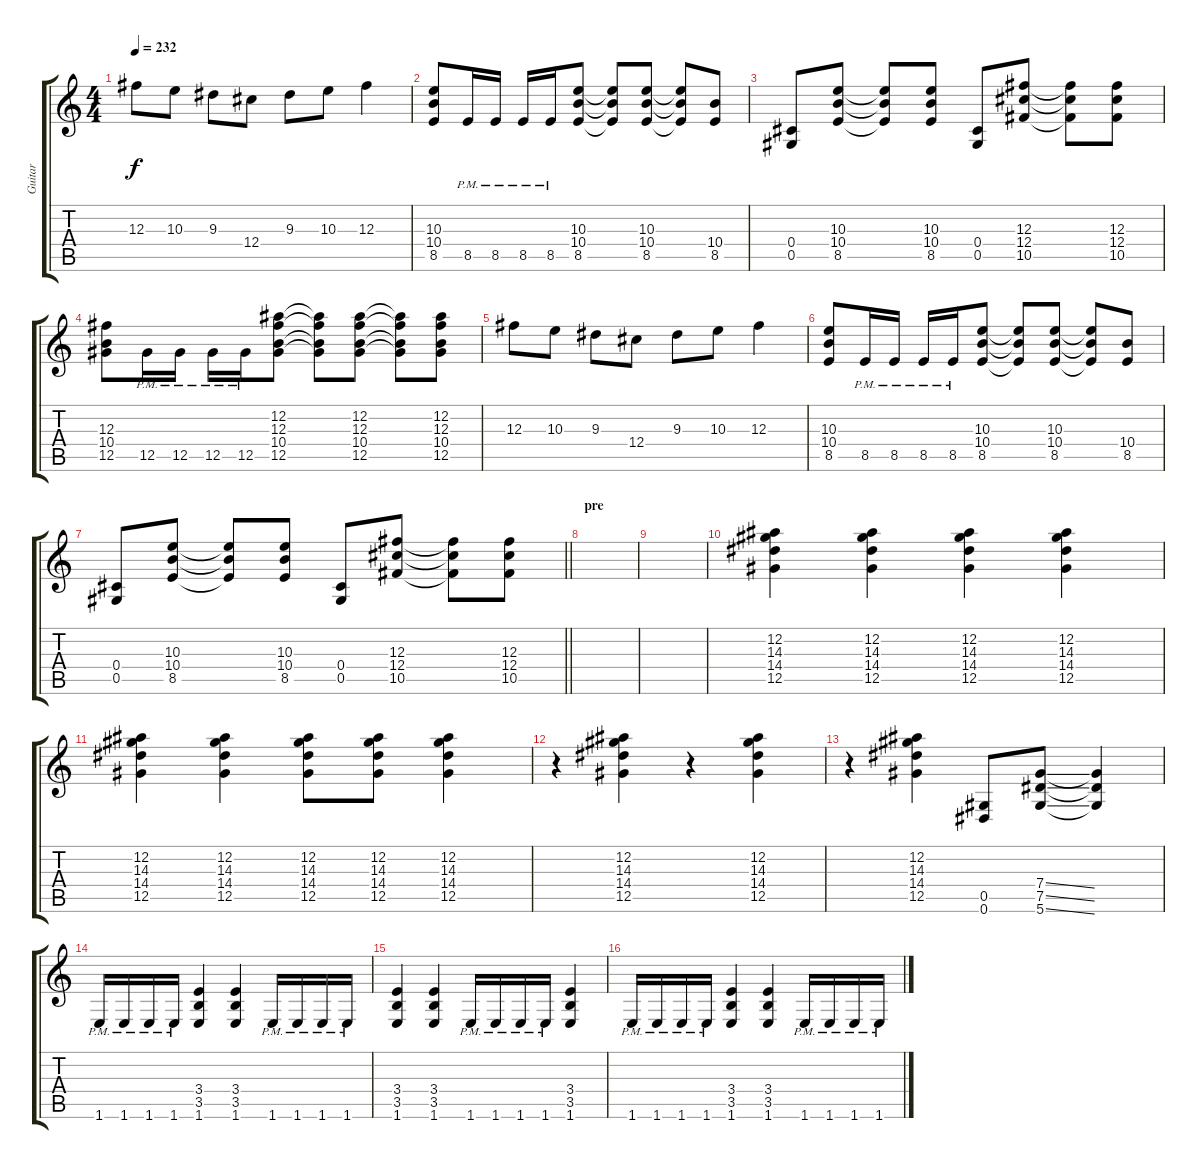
\track ("Guitar" "Guitar") {instrument distortionguitar}
\staff {score tabs}
\tuning (Eb4 Bb3 Gb3 Db3 Ab2 Eb2) {hide}
\ts (4 4)
\tempo 232
\clef g2
\ks c
12.3.8{dy f} 10.3.8 9.3.8 12.4.8 9.3.8 10.3.8 12.3.4 |
(10.3 10.4 8.5).8 8.5{pm}.16 8.5{pm}.16 8.5{pm}.16 8.5{pm}.16 (10.3 10.4 8.5).8 (10.3{t} 10.4{t} 8.5{t}).8 (10.3 10.4 8.5).8 (10.3{t} 10.4{t} 8.5{t}).8 (10.4 8.5).8 |
(0.4 0.5).8 (10.3 10.4 8.5).8 (10.3{t} 10.4{t} 8.5{t}).8 (10.3 10.4 8.5).8 (0.4 0.5).8 (12.3 12.4 10.5).8 (12.3{t} 12.4{t} 10.5{t}).8 (12.3 12.4 10.5).8 |
(12.3 10.4 12.5).8 12.5{pm}.16 12.5{pm}.16 12.5{pm}.16 12.5{pm}.16 (12.2 12.3 10.4 12.5).8 (12.2{t} 12.3{t} 10.4{t} 12.5{t}).8 (12.2 12.3 10.4 12.5).8 (12.2{t} 12.3{t} 10.4{t} 12.5{t}).8 (12.2 12.3 10.4 12.5).8 |
12.3.8 10.3.8 9.3.8 12.4.8 9.3.8 10.3.8 12.3.4 |
(10.3 10.4 8.5).8 8.5{pm}.16 8.5{pm}.16 8.5{pm}.16 8.5{pm}.16 (10.3 10.4 8.5).8 (10.3{t} 10.4{t} 8.5{t}).8 (10.3 10.4 8.5).8 (10.3{t} 10.4{t} 8.5{t}).8 (10.4 8.5).8 |
\barLineRight lightlight
(0.4 0.5).8 (10.3 10.4 8.5).8 (10.3{t} 10.4{t} 8.5{t}).8 (10.3 10.4 8.5).8 (0.4 0.5).8 (12.3 12.4 10.5).8 (12.3{t} 12.4{t} 10.5{t}).8 (12.3 12.4 10.5).8 |
\section ("" "pre")
|
|
(12.2 14.3 14.4 12.5).4 (12.2 14.3 14.4 12.5).4 (12.2 14.3 14.4 12.5).4 (12.2 14.3 14.4 12.5).4 |
(12.2 14.3 14.4 12.5).4 (12.2 14.3 14.4 12.5).4 (12.2 14.3 14.4 12.5).8 (12.2 14.3 14.4 12.5).8 (12.2 14.3 14.4 12.5).4 |
r.4 (12.2 14.3 14.4 12.5).4 r.4 (12.2 14.3 14.4 12.5).4 |
r.4 (12.2 14.3 14.4 12.5).4 (0.5 0.6).8 (7.4{ss} 7.5{ss} 5.6{ss}).8 (7.4{t} 7.5{t} 5.6{t}).4 |
1.6{pm}.16 1.6{pm}.16 1.6{pm}.16 1.6{pm}.16 (3.4 3.5 1.6).4 (3.4 3.5 1.6).4 1.6{pm}.16 1.6{pm}.16 1.6{pm}.16 1.6{pm}.16 |
(3.4 3.5 1.6).4 (3.4 3.5 1.6).4 1.6{pm}.16 1.6{pm}.16 1.6{pm}.16 1.6{pm}.16 (3.4 3.5 1.6).4 |
1.6{pm}.16 1.6{pm}.16 1.6{pm}.16 1.6{pm}.16 (3.4 3.5 1.6).4 (3.4 3.5 1.6).4 1.6{pm}.16 1.6{pm}.16 1.6{pm}.16 1.6{pm}.16
